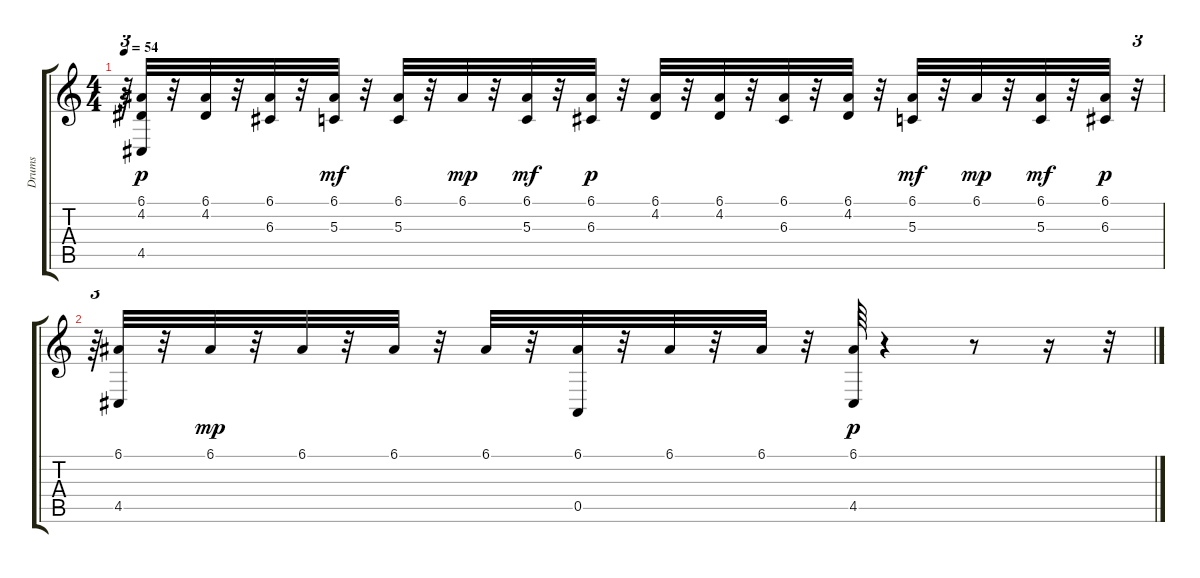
\track ("Drums" "Drums") {instrument melodictom}
\staff {score tabs}
\tuning (E4 B3 G3 D3 A2 E2) {hide}
\ts (4 4)
\tempo 54
\clef g2
\ks c
r.64{tu (3 2) dy p} (6.1 4.2 4.5).32 r.32 (6.1 4.2).32 r.32 (6.1 6.3).32 r.32 (6.1 5.3).32{dy mf} r.32 (6.1 5.3).32 r.32 6.1.32{dy mp} r.32 (6.1 5.3).32{dy mf} r.32 (6.1 6.3).32{dy p} r.32 (6.1 4.2).32 r.32 (6.1 4.2).32 r.32 (6.1 6.3).32 r.32 (6.1 4.2).32 r.32 (6.1 5.3).32{dy mf} r.32 6.1.32{dy mp} r.32 (6.1 5.3).32{dy mf} r.32 (6.1 6.3).32{dy p} r.32{tu (3 2)} |
r.64{tu (3 2)} (6.1 4.5).32 r.32 6.1.32{dy mp} r.32 6.1.32 r.32 6.1.32 r.32 6.1.32 r.32 (6.1 0.5).32 r.32 6.1.32 r.32 6.1.32 r.32 (6.1 4.5).64{dy p} r.4 r.8 r.16 r.32
